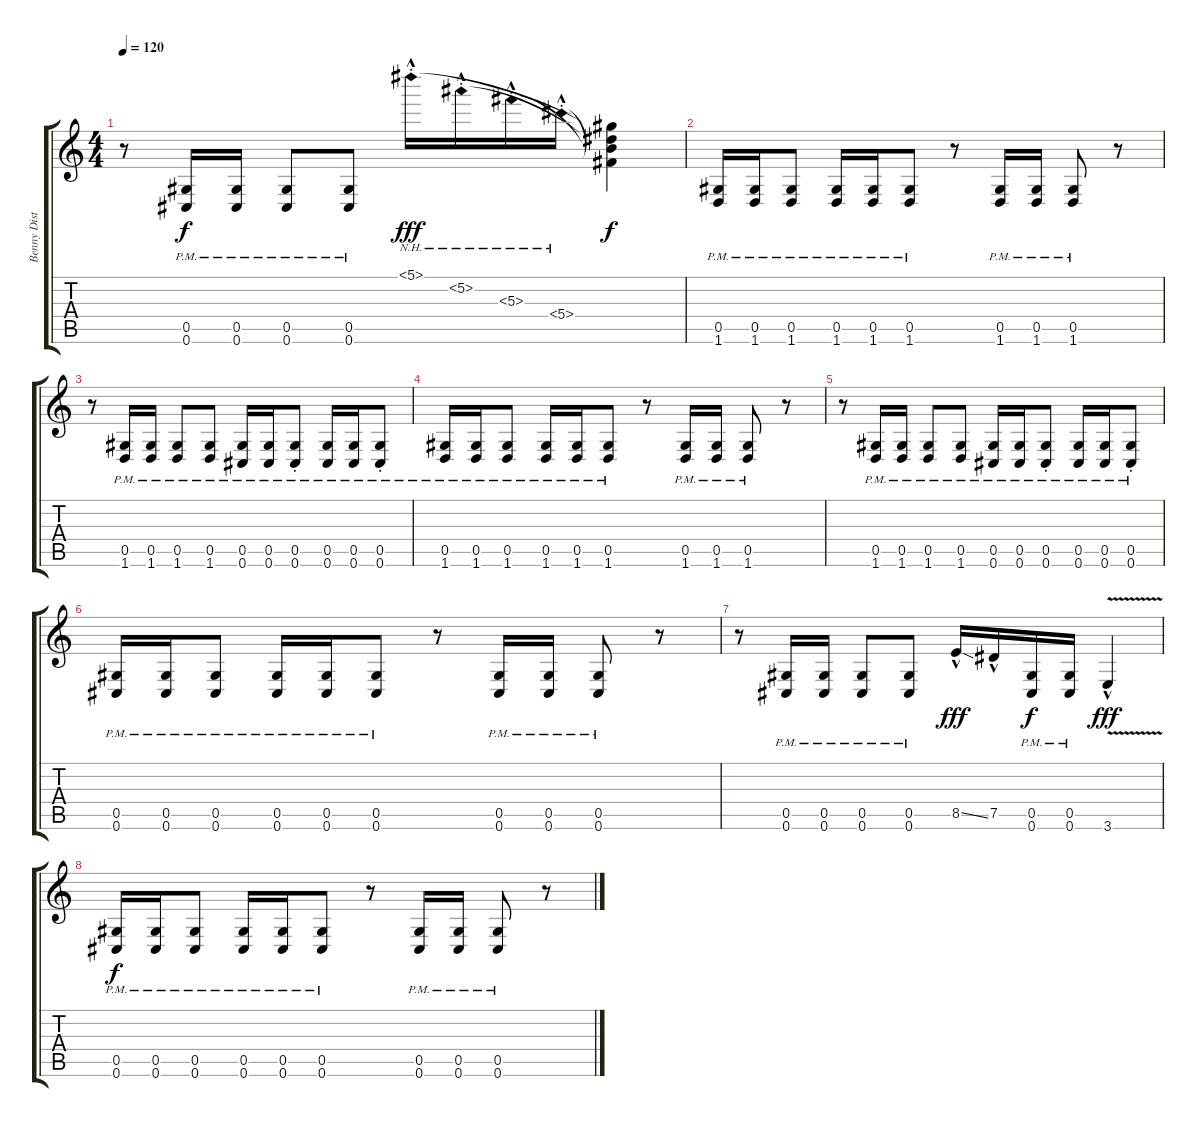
\track ("Benny Distortion" "Benny Dist") {instrument distortionguitar}
\staff {score tabs}
\tuning (Eb4 Bb3 Gb3 Db3 Ab2 Db2) {hide}
\ts (4 4)
\tempo 120
\clef g2
\ks c
r.8{dy f} (0.5{pm} 0.6{pm}).16 (0.5{pm} 0.6{pm}).16 (0.5{pm} 0.6{pm}).8 (0.5{pm} 0.6{pm}).8 5.1{nh hac st}.16{dy fff} 5.2{nh hac st}.16 5.3{nh hac st}.16 5.4{nh hac st}.16 (5.1{t} 5.2{t} 5.3{t} 5.4{t}).4{dy f} |
(0.5{pm} 1.6{pm}).16 (0.5{pm} 1.6{pm}).16 (0.5{pm} 1.6{pm}).8 (0.5{pm} 1.6{pm}).16 (0.5{pm} 1.6{pm}).16 (0.5{pm} 1.6{pm}).8 r.8 (0.5{pm} 1.6{pm}).16 (0.5{pm} 1.6{pm}).16 (0.5{pm} 1.6{pm}).8 r.8 |
r.8 (0.5{pm} 1.6{pm}).16 (0.5{pm} 1.6{pm}).16 (0.5{pm} 1.6{pm}).8 (0.5{pm} 1.6{pm}).8 (0.5{pm} 0.6{pm}).16 (0.5{pm} 0.6{pm}).16 (0.5{pm st} 0.6{pm st}).8 (0.5{pm} 0.6{pm}).16 (0.5{pm} 0.6{pm}).16 (0.5{pm st} 0.6{pm st}).8 |
(0.5{pm} 1.6{pm}).16 (0.5{pm} 1.6{pm}).16 (0.5{pm} 1.6{pm}).8 (0.5{pm} 1.6{pm}).16 (0.5{pm} 1.6{pm}).16 (0.5{pm} 1.6{pm}).8 r.8 (0.5{pm} 1.6{pm}).16 (0.5{pm} 1.6{pm}).16 (0.5{pm} 1.6{pm}).8 r.8 |
r.8 (0.5{pm} 1.6{pm}).16 (0.5{pm} 1.6{pm}).16 (0.5{pm} 1.6{pm}).8 (0.5{pm} 1.6{pm}).8 (0.5{pm} 0.6{pm}).16 (0.5{pm} 0.6{pm}).16 (0.5{pm st} 0.6{pm st}).8 (0.5{pm} 0.6{pm}).16 (0.5{pm} 0.6{pm}).16 (0.5{pm st} 0.6{pm st}).8 |
(0.5{pm} 0.6{pm}).16 (0.5{pm} 0.6{pm}).16 (0.5{pm} 0.6{pm}).8 (0.5{pm} 0.6{pm}).16 (0.5{pm} 0.6{pm}).16 (0.5{pm} 0.6{pm}).8 r.8 (0.5{pm} 0.6{pm}).16 (0.5{pm} 0.6{pm}).16 (0.5{pm} 0.6{pm}).8 r.8 |
r.8 (0.5{pm} 0.6{pm}).16 (0.5{pm} 0.6{pm}).16 (0.5{pm} 0.6{pm}).8 (0.5{pm} 0.6{pm}).8 8.5{ss hac}.16{dy fff} 7.5{hac}.16 (0.5{pm} 0.6{pm}).16{dy f} (0.5{pm} 0.6{pm}).16 3.6{v hac}.4{dy fff} |
(0.5{pm} 0.6{pm}).16{dy f} (0.5{pm} 0.6{pm}).16 (0.5{pm} 0.6{pm}).8 (0.5{pm} 0.6{pm}).16 (0.5{pm} 0.6{pm}).16 (0.5{pm} 0.6{pm}).8 r.8 (0.5{pm} 0.6{pm}).16 (0.5{pm} 0.6{pm}).16 (0.5{pm} 0.6{pm}).8 r.8
